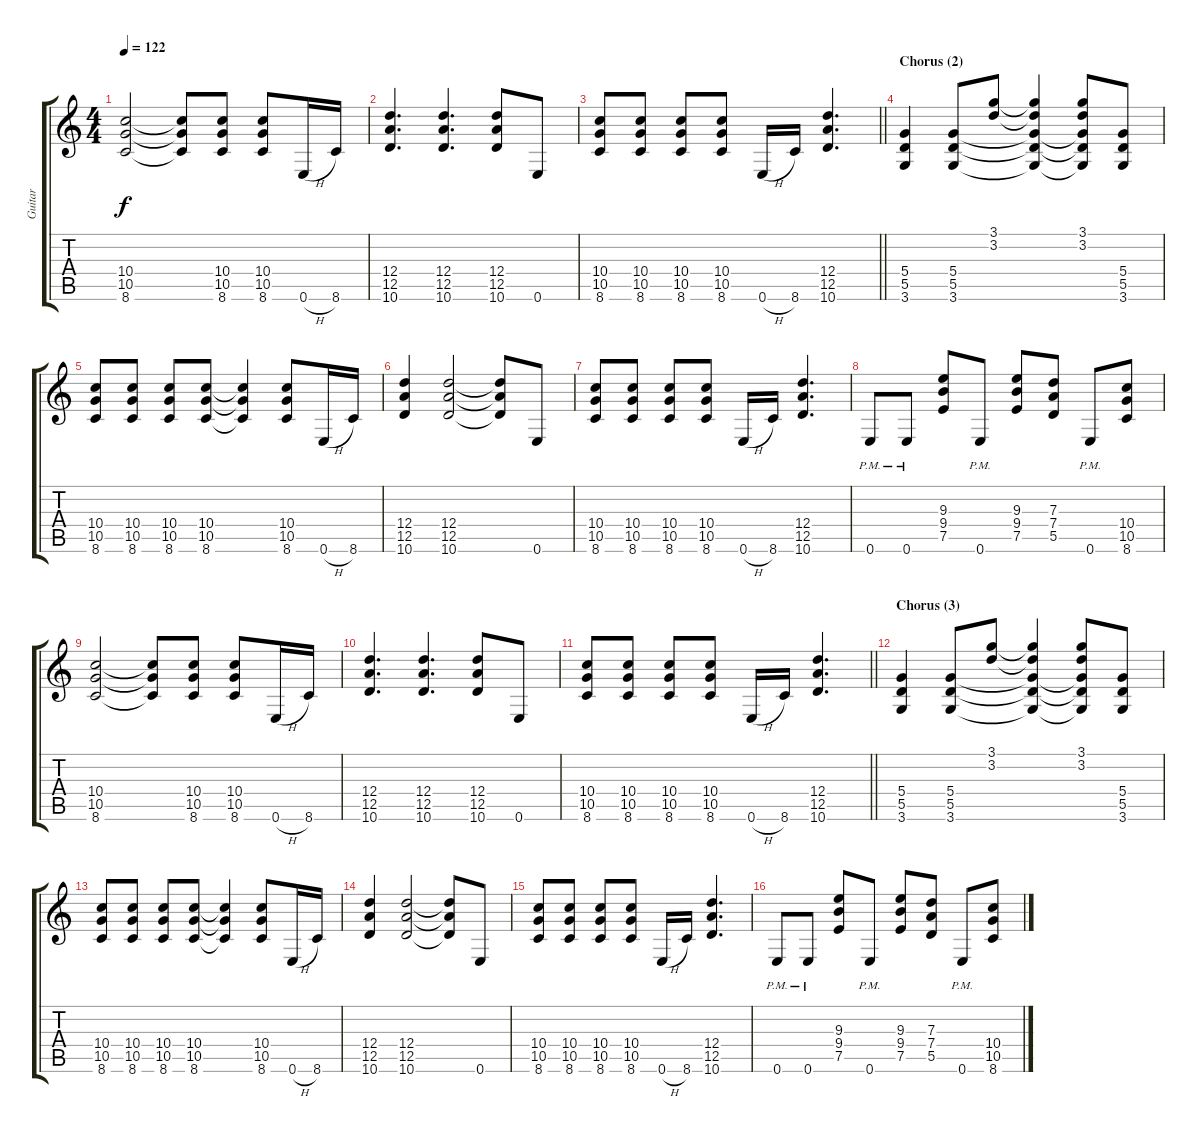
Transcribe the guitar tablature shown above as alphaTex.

\track ("Guitar" "Guitar") {instrument overdrivenguitar}
\staff {score tabs}
\tuning (E4 B3 G3 D3 A2 E2) {hide}
\ts (4 4)
\tempo 122
\clef g2
\ks c
(10.4 10.5 8.6).2{dy f} (10.4{t} 10.5{t} 8.6{t}).8 (10.4 10.5 8.6).8 (10.4 10.5 8.6).8 0.6{h}.16 8.6.16 |
(12.4 12.5 10.6).4{d} (12.4 12.5 10.6).4{d} (12.4 12.5 10.6).8 0.6.8 |
\barLineRight lightlight
(10.4 10.5 8.6).8 (10.4 10.5 8.6).8 (10.4 10.5 8.6).8 (10.4 10.5 8.6).8 0.6{h}.16 8.6.16 (12.4 12.5 10.6).4{d} |
\section ("" "Chorus (2)")
(5.4 5.5 3.6).4 (5.4 5.5 3.6).8 (3.1 3.2).8 (3.1{t} 3.2{t} 5.4{t} 5.5{t} 3.6{t}).4 (3.1 3.2 5.4{t} 5.5{t} 3.6{t}).8 (5.4 5.5 3.6).8 |
(10.4 10.5 8.6).8 (10.4 10.5 8.6).8 (10.4 10.5 8.6).8 (10.4 10.5 8.6).8 (10.4{t} 10.5{t} 8.6{t}).4 (10.4 10.5 8.6).8 0.6{h}.16 8.6.16 |
(12.4 12.5 10.6).4 (12.4 12.5 10.6).2 (12.4{t} 12.5{t} 10.6{t}).8 0.6.8 |
(10.4 10.5 8.6).8 (10.4 10.5 8.6).8 (10.4 10.5 8.6).8 (10.4 10.5 8.6).8 0.6{h}.16 8.6.16 (12.4 12.5 10.6).4{d} |
0.6{pm}.8 0.6{pm}.8 (9.3 9.4 7.5).8 0.6{pm}.8 (9.3 9.4 7.5).8 (7.3 7.4 5.5).8 0.6{pm}.8 (10.4 10.5 8.6).8 |
(10.4 10.5 8.6).2 (10.4{t} 10.5{t} 8.6{t}).8 (10.4 10.5 8.6).8 (10.4 10.5 8.6).8 0.6{h}.16 8.6.16 |
(12.4 12.5 10.6).4{d} (12.4 12.5 10.6).4{d} (12.4 12.5 10.6).8 0.6.8 |
\barLineRight lightlight
(10.4 10.5 8.6).8 (10.4 10.5 8.6).8 (10.4 10.5 8.6).8 (10.4 10.5 8.6).8 0.6{h}.16 8.6.16 (12.4 12.5 10.6).4{d} |
\section ("" "Chorus (3)")
(5.4 5.5 3.6).4 (5.4 5.5 3.6).8 (3.1 3.2).8 (3.1{t} 3.2{t} 5.4{t} 5.5{t} 3.6{t}).4 (3.1 3.2 5.4{t} 5.5{t} 3.6{t}).8 (5.4 5.5 3.6).8 |
(10.4 10.5 8.6).8 (10.4 10.5 8.6).8 (10.4 10.5 8.6).8 (10.4 10.5 8.6).8 (10.4{t} 10.5{t} 8.6{t}).4 (10.4 10.5 8.6).8 0.6{h}.16 8.6.16 |
(12.4 12.5 10.6).4 (12.4 12.5 10.6).2 (12.4{t} 12.5{t} 10.6{t}).8 0.6.8 |
(10.4 10.5 8.6).8 (10.4 10.5 8.6).8 (10.4 10.5 8.6).8 (10.4 10.5 8.6).8 0.6{h}.16 8.6.16 (12.4 12.5 10.6).4{d} |
0.6{pm}.8 0.6{pm}.8 (9.3 9.4 7.5).8 0.6{pm}.8 (9.3 9.4 7.5).8 (7.3 7.4 5.5).8 0.6{pm}.8 (10.4 10.5 8.6).8
